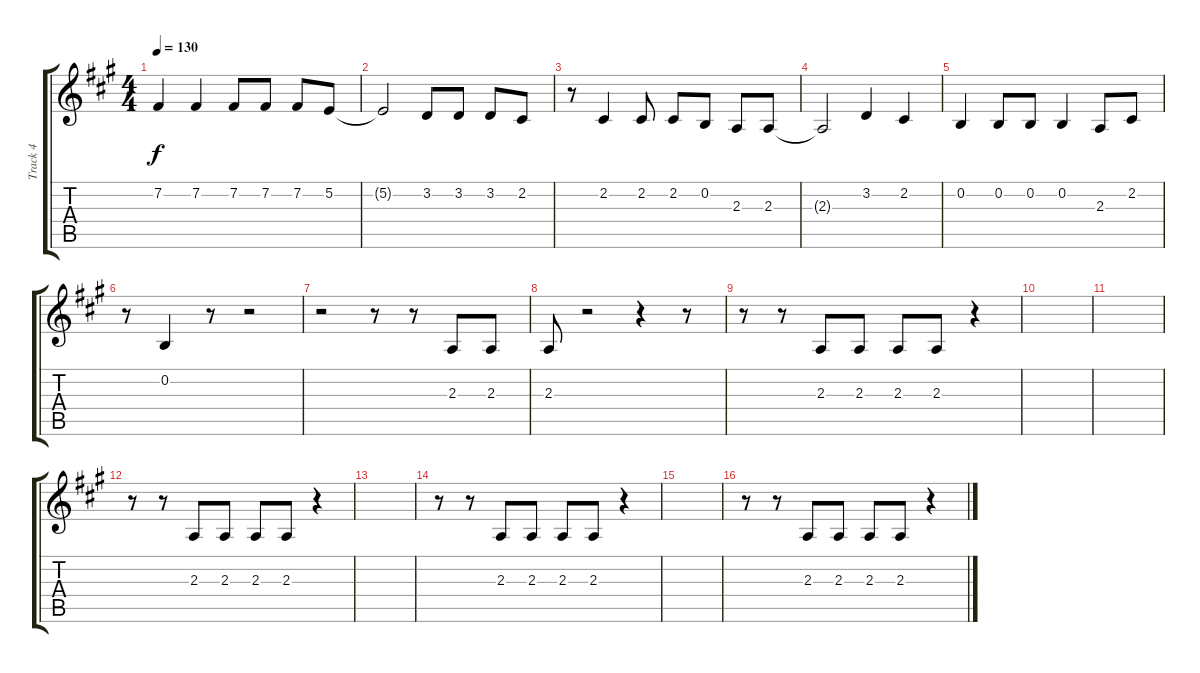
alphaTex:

\track ("Track 4" "Track 4") {instrument voiceoohs}
\staff {score tabs}
\tuning (E4 B3 G3 D3 A2 E2) {hide}
\ts (4 4)
\tempo 130
\clef g2
\ks a
7.2.4{dy f} 7.2.4 7.2.8 7.2.8 7.2.8 5.2.8 |
5.2{t}.2 3.2.8 3.2.8 3.2.8 2.2.8 |
r.8 2.2.4 2.2.8 2.2.8 0.2.8 2.3.8 2.3.8 |
2.3{t}.2 3.2.4 2.2.4 |
0.2.4 0.2.8 0.2.8 0.2.4 2.3.8 2.2.8 |
r.8 0.2.4 r.8 r.2 |
r.2 r.8 r.8 2.3.8 2.3.8 |
2.3.8 r.2 r.4 r.8 |
r.8 r.8 2.3.8 2.3.8 2.3.8 2.3.8 r.4 |
|
|
r.8 r.8 2.3.8 2.3.8 2.3.8 2.3.8 r.4 |
|
r.8 r.8 2.3.8 2.3.8 2.3.8 2.3.8 r.4 |
|
r.8 r.8 2.3.8 2.3.8 2.3.8 2.3.8 r.4
